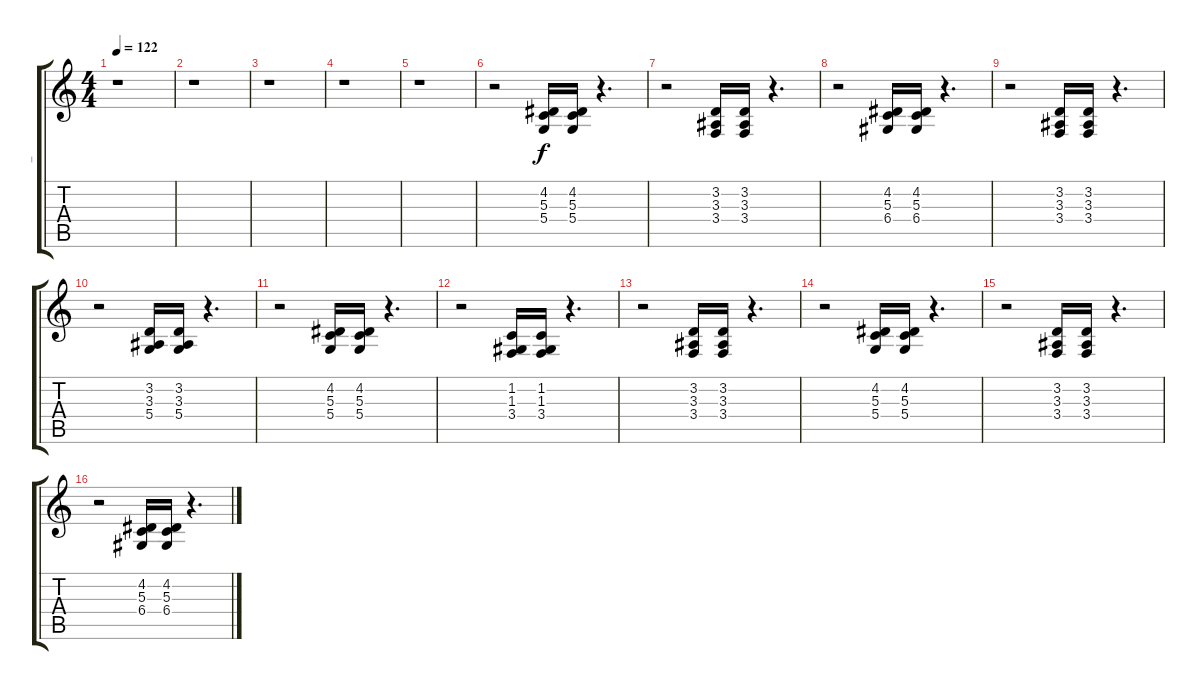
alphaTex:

\track ("_" "_") {instrument fx7echoes}
\staff {score tabs}
\tuning (E4 B3 G3 D3 A2 E2) {hide}
\ts (4 4)
\tempo 122
\clef g2
\ks c
r.1{dy ff} |
r.1 |
r.1 |
r.1 |
r.1 |
r.2 (4.2 5.3 5.4).16{dy f} (4.2 5.3 5.4).16 r.4{d} |
r.2 (3.2 3.3 3.4).16 (3.2 3.3 3.4).16 r.4{d} |
r.2 (4.2 5.3 6.4).16 (4.2 5.3 6.4).16 r.4{d} |
r.2 (3.2 3.3 3.4).16 (3.2 3.3 3.4).16 r.4{d} |
r.2 (3.2 3.3 5.4).16 (3.2 3.3 5.4).16 r.4{d} |
r.2 (4.2 5.3 5.4).16 (4.2 5.3 5.4).16 r.4{d} |
r.2 (1.2 1.3 3.4).16 (1.2 1.3 3.4).16 r.4{d} |
r.2 (3.2 3.3 3.4).16 (3.2 3.3 3.4).16 r.4{d} |
r.2 (4.2 5.3 5.4).16 (4.2 5.3 5.4).16 r.4{d} |
r.2 (3.2 3.3 3.4).16 (3.2 3.3 3.4).16 r.4{d} |
r.2 (4.2 5.3 6.4).16 (4.2 5.3 6.4).16 r.4{d}
